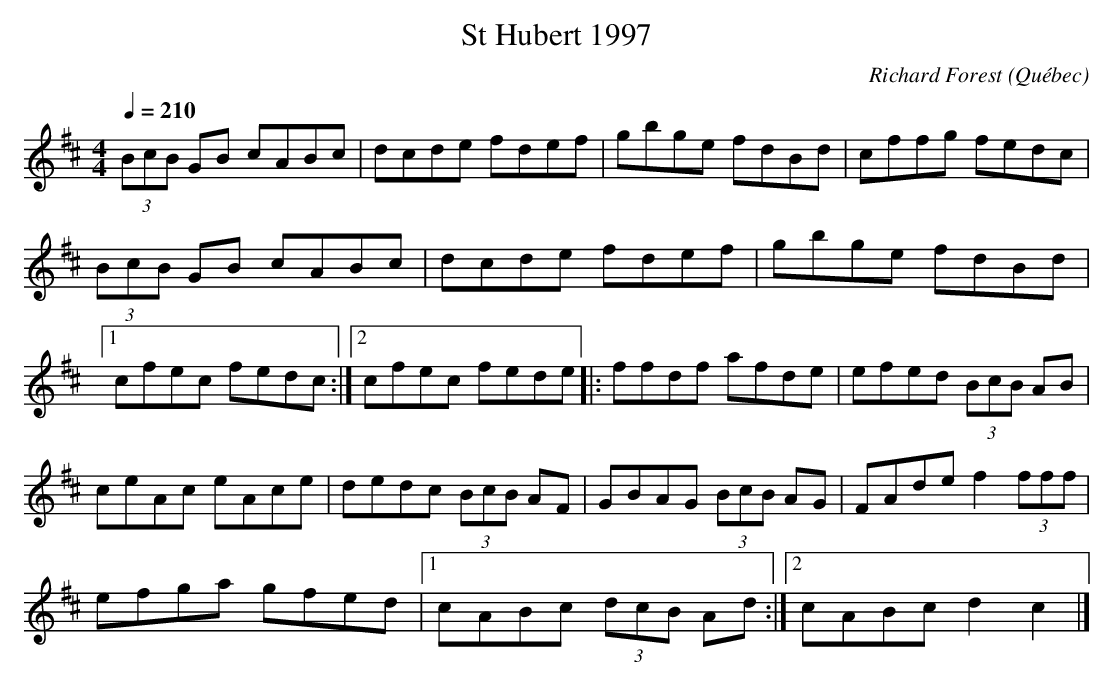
X:1
T:St Hubert 1997
C:Richard Forest
O:Québec
Q:1/4=210
M:4/4
L:1/8
K:B Minor
(3BcB GB cABc | dcde fdef | gbge fdBd | cffg fedc |
(3BcB GB cABc | dcde fdef | gbge fdBd  |
[1cfec fedc :|2cfec fede |: ffdf afde | efed (3BcB AB |
ceAc eAce | dedc (3BcB AF | GBAG (3BcB AG | FAde f2 (3fff |
efga gfed |1cABc (3dcB Ad :|2cABc d2 c2 |]
